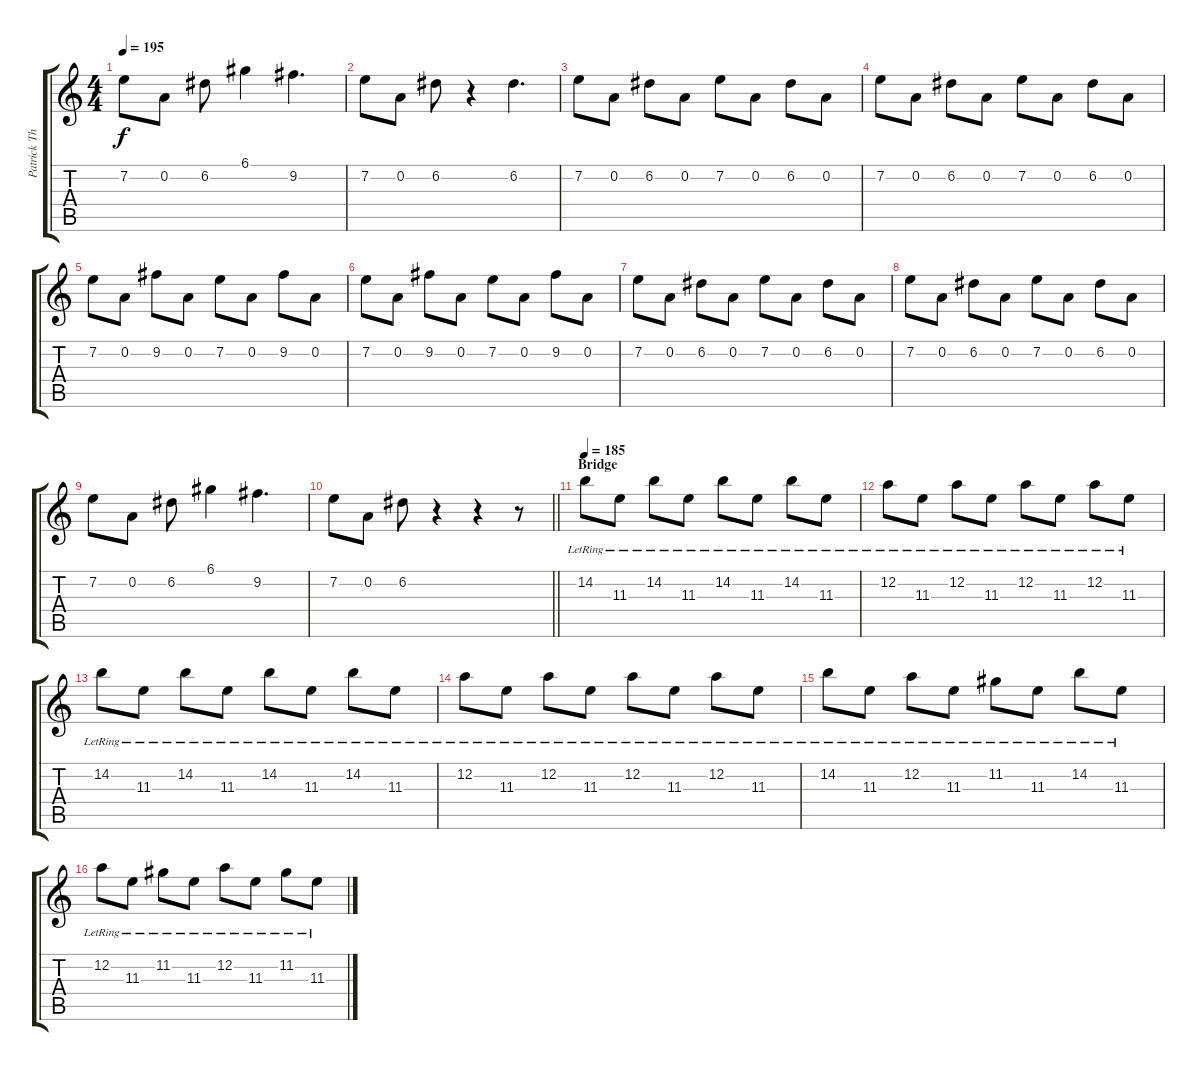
\track ("Patrick Thompson - Guitar" "Patrick Th") {instrument distortionguitar}
\staff {score tabs}
\tuning (D4 A3 F3 C3 G2 C2) {hide}
\ts (4 4)
\tempo 195
\clef g2
\ks c
7.2.8{dy f} 0.2.8 6.2.8 6.1.4 9.2.4{d} |
7.2.8 0.2.8 6.2.8 r.4 6.2.4{d} |
7.2.8 0.2.8 6.2.8 0.2.8 7.2.8 0.2.8 6.2.8 0.2.8 |
7.2.8 0.2.8 6.2.8 0.2.8 7.2.8 0.2.8 6.2.8 0.2.8 |
7.2.8 0.2.8 9.2.8 0.2.8 7.2.8 0.2.8 9.2.8 0.2.8 |
7.2.8 0.2.8 9.2.8 0.2.8 7.2.8 0.2.8 9.2.8 0.2.8 |
7.2.8 0.2.8 6.2.8 0.2.8 7.2.8 0.2.8 6.2.8 0.2.8 |
7.2.8 0.2.8 6.2.8 0.2.8 7.2.8 0.2.8 6.2.8 0.2.8 |
7.2.8 0.2.8 6.2.8 6.1.4 9.2.4{d} |
\barLineRight lightlight
7.2.8 0.2.8 6.2.8 r.4 r.4 r.8 |
\section ("" "Bridge")
\tempo 185
14.2{lr}.8{volume 10 instrument electricguitarmuted} 11.3{lr}.8 14.2{lr}.8 11.3{lr}.8 14.2{lr}.8 11.3{lr}.8 14.2{lr}.8 11.3{lr}.8 |
12.2{lr}.8 11.3{lr}.8 12.2{lr}.8 11.3{lr}.8 12.2{lr}.8 11.3{lr}.8 12.2{lr}.8 11.3{lr}.8 |
14.2{lr}.8 11.3{lr}.8 14.2{lr}.8 11.3{lr}.8 14.2{lr}.8 11.3{lr}.8 14.2{lr}.8 11.3{lr}.8 |
12.2{lr}.8 11.3{lr}.8 12.2{lr}.8 11.3{lr}.8 12.2{lr}.8 11.3{lr}.8 12.2{lr}.8 11.3{lr}.8 |
14.2{lr}.8 11.3{lr}.8 12.2{lr}.8 11.3{lr}.8 11.2{lr}.8 11.3{lr}.8 14.2{lr}.8 11.3{lr}.8 |
12.2{lr}.8 11.3{lr}.8 11.2{lr}.8 11.3{lr}.8 12.2{lr}.8 11.3{lr}.8 11.2{lr}.8 11.3{lr}.8
